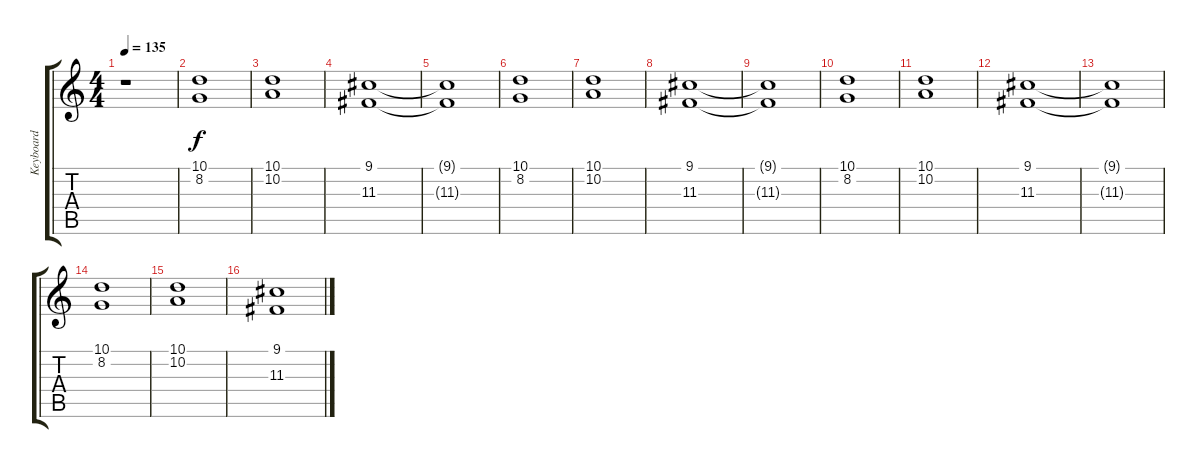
\track ("Keyboard" "Keyboard") {instrument stringensemble1}
\staff {score tabs}
\tuning (E4 B3 G3 D3 A2 E2) {hide}
\ts (4 4)
\tempo 135
\clef g2
\ks c
r.1{dy f} |
(10.1 8.2).1 |
(10.1 10.2).1 |
(9.1 11.3).1 |
(9.1{t} 11.3{t}).1 |
(10.1 8.2).1 |
(10.1 10.2).1 |
(9.1 11.3).1 |
(9.1{t} 11.3{t}).1 |
(10.1 8.2).1 |
(10.1 10.2).1 |
(9.1 11.3).1 |
(9.1{t} 11.3{t}).1 |
(10.1 8.2).1 |
(10.1 10.2).1 |
(9.1 11.3).1
